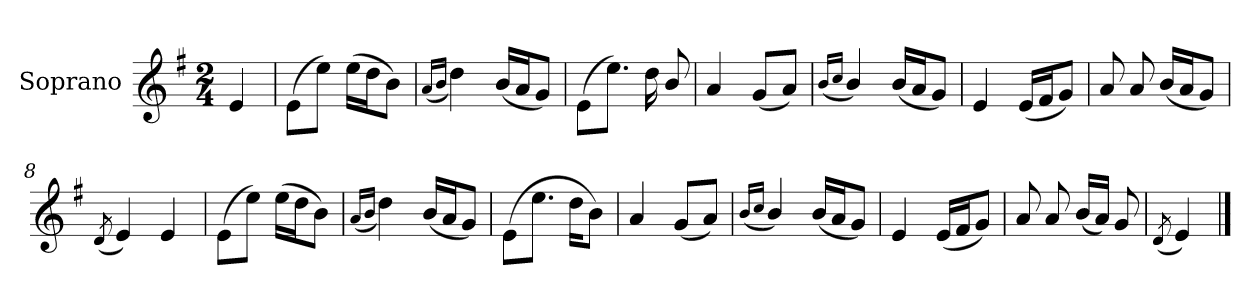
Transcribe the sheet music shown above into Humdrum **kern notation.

**kern
*part1
*staff1
*I"Soprano
*I'S.
*clefG2
*k[f#]
*M2/4
*MM60
=
4e/
=1
(>8e\L
8ee\J)
(>16ee\LL
16dd\J
8b\J)
=2
(<16qa/LL
16qb/JJ
4dd\)
(<16b/LL
16a/J
8g/J)
=3
(>8e\L
8.ee\J)
16dd\
8b/
=4
4a/
(<8g/L
8a/J)
=5
(<16qb/LL
16qcc/JJ
4b/)
(<16b/LL
16a/J
8g/J)
!!LO:LB:g=z
=6
4e/
(<16e/LL
16f#/J
8g/J)
=7
8a/
8a/
(<16b/LL
16a/J
8g/J)
=8
(<8qd/
4e/)
4e/
=9
(>8e\L
8ee\J)
(>16ee\LL
16dd\J
8b\J)
=10
(<16qa/LL
16qb/JJ
4dd\)
(<16b/LL
16a/J
8g/J)
=11
(>8e\L
8.ee\J
16dd\KL
8b\J)
!!LO:LB:g=z
=12
4a/
(<8g/L
8a/J)
=13
(<16qb/LL
16qcc/JJ
4b/)
(<16b/LL
16a/J
8g/J)
=14
4e/
(<16e/LL
16f#/J
8g/J)
=15
8a/
8a/
(<16b/LL
16a/JJ)
8g/
=16
(<8qd/
4e/)
==
*-
